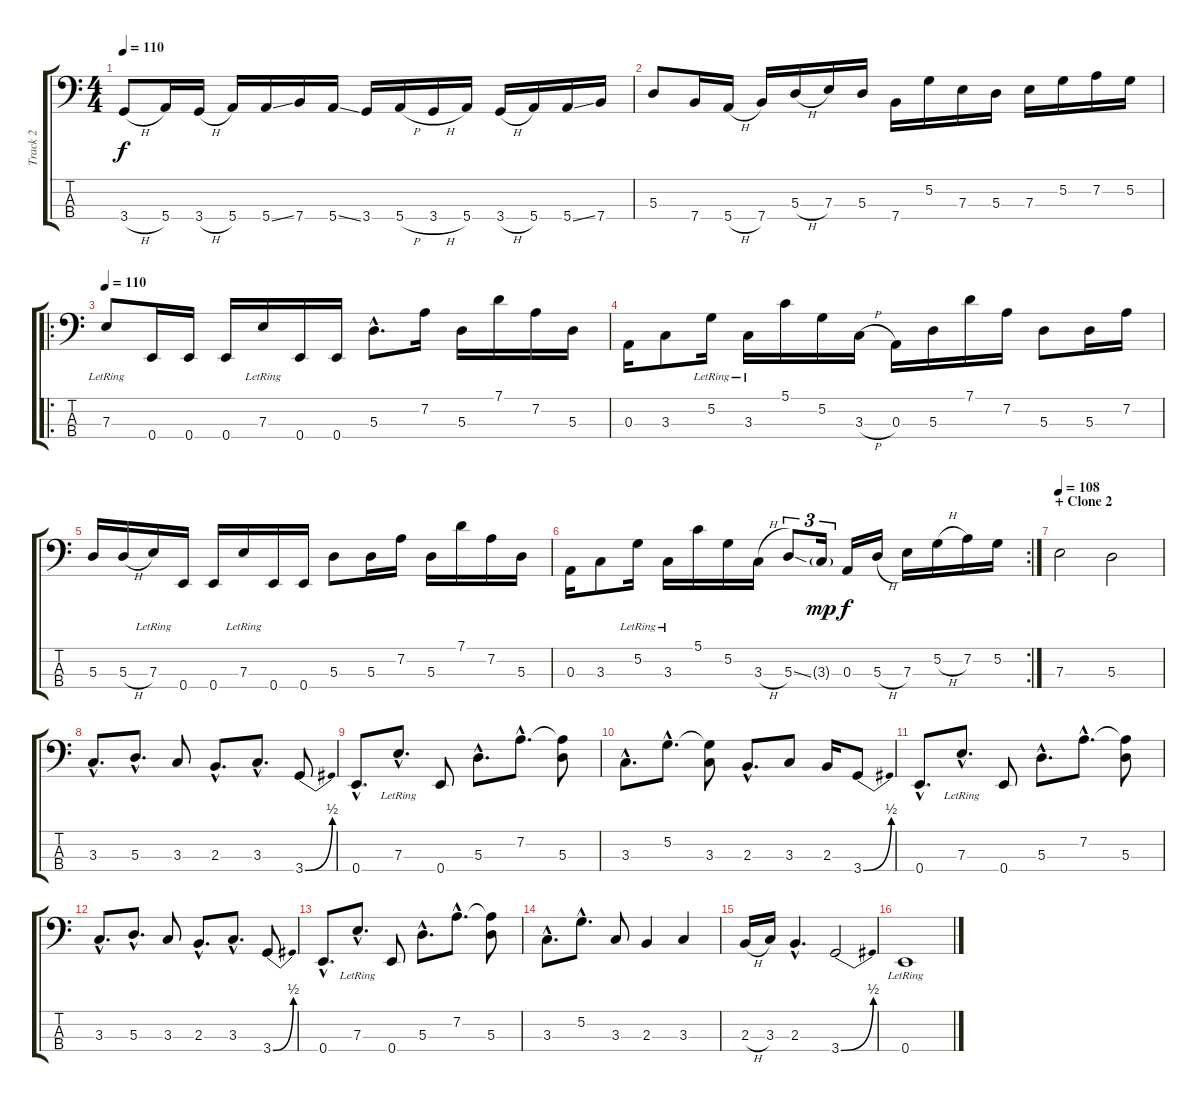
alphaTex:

\track ("Track 2" "Track 2") {instrument electricbassfinger}
\staff {score tabs}
\tuning (G2 D2 A1 E1) {hide}
\ts (4 4)
\tempo 110
\clef f4
\ks c
3.4{h}.8{dy f} 5.4.16 3.4{h}.16 5.4.16 5.4{ss}.16 7.4.16 5.4{ss}.16 3.4.16 5.4{h}.16 3.4{h}.16 5.4.16 3.4{h}.16 5.4.16 5.4{ss}.16 7.4.16 |
5.3.8 7.4.16 5.4{h}.16 7.4.16 5.3{h}.16 7.3.16 5.3.16 7.4.16 5.2.16 7.3.16 5.3.16 7.3.16 5.2.16 7.2.16 5.2.16 |
\ro
\section ("" "")
\tempo 110
7.3{lr}.8 0.4.16 0.4.16 0.4.16 7.3{lr}.16 0.4.16 0.4.16 5.3{hac}.8{d} 7.2.16 5.3.16 7.1.16 7.2.16 5.3.16 |
0.3.16 3.3.8 5.2{lr}.16 3.3{lr}.16 5.1.16 5.2.16 3.3{h}.16 0.3.16 5.3.16 7.1.16 7.2.16 5.3.8 5.3.16 7.2.16 |
5.3.16 5.3{h}.16 7.3{lr}.16 0.4.16 0.4.16 7.3{lr}.16 0.4.16 0.4.16 5.3.8 5.3.16 7.2.16 5.3.16 7.1.16 7.2.16 5.3.16 |
\rc 2
0.3.16 3.3.8 5.2{lr}.16 3.3{lr}.16 5.1.16 5.2.16 3.3{h}.16 5.3{ss}.8{tu (3 2)} 3.3{g}.16{tu (3 2) dy mp} 0.3.16{dy f} 5.3{h}.16 7.3.16 5.2{h}.16 7.2.16 5.2.16 |
\section ("" "+ Clone 2")
\tempo 108
7.3.2 5.3.2 |
3.3{hac}.8{d} 5.3{hac}.8{d} 3.3.8 2.3{hac}.8{d} 3.3{hac}.8{d} 3.4{be (bend 0 0 60 2)}.8 |
0.4{hac}.8{d} 7.3{hac lr}.8{d} 0.4.8 5.3{hac}.8{d} 7.2{hac}.8{d} (7.2{t} 5.3).8 |
3.3{hac}.8{d} 5.2{hac}.8{d} (5.2{t} 3.3).8 2.3{hac}.8{d} 3.3.8 2.3.16 3.4{be (bend 0 0 60 2)}.8 |
0.4{hac}.8{d} 7.3{hac lr}.8{d} 0.4.8 5.3{hac}.8{d} 7.2{hac}.8{d} (7.2{t} 5.3).8 |
3.3{hac}.8{d} 5.3{hac}.8{d} 3.3.8 2.3{hac}.8{d} 3.3{hac}.8{d} 3.4{be (bend 0 0 60 2)}.8 |
0.4{hac}.8{d} 7.3{hac lr}.8{d} 0.4.8 5.3{hac}.8{d} 7.2{hac}.8{d} (7.2{t} 5.3).8 |
3.3{hac}.8{d} 5.2{hac}.8{d} 3.3.8 2.3.4 3.3.4 |
2.3{h}.16 3.3.16 2.3{hac}.4{d} 3.4{be (bend 0 0 60 2)}.2 |
0.4{lr}.1
